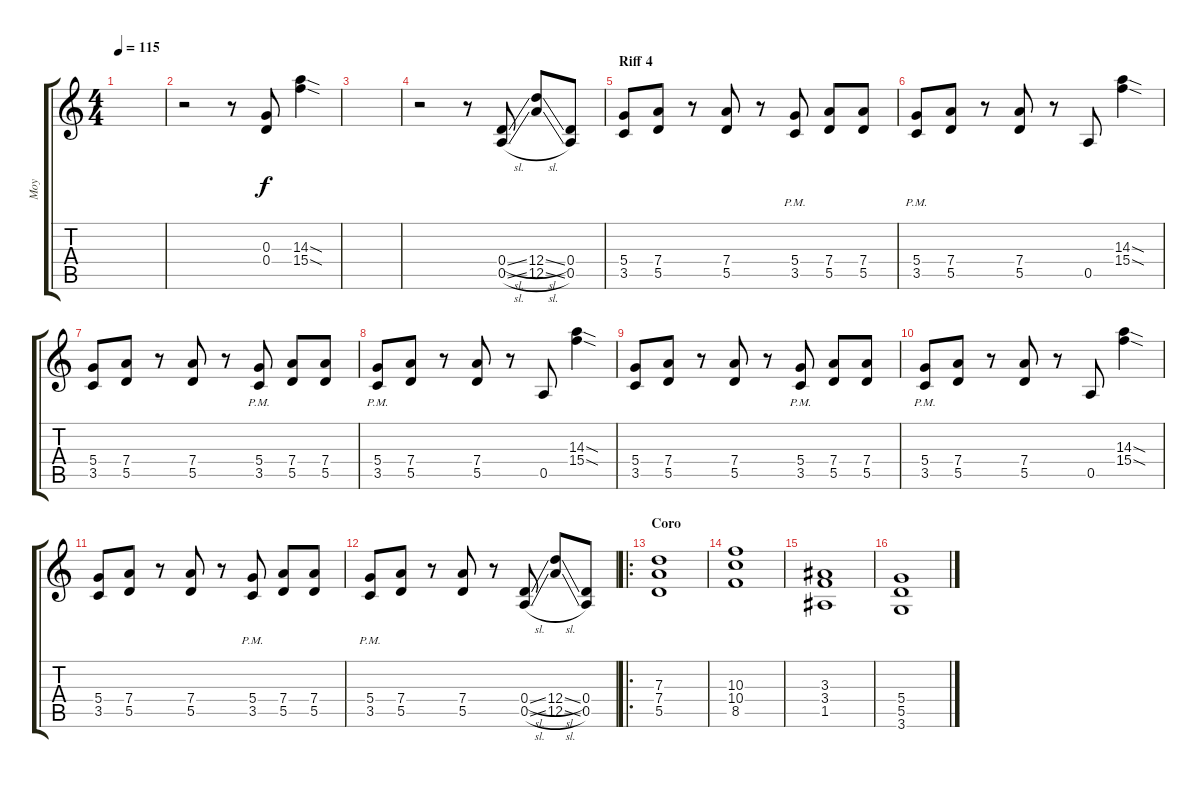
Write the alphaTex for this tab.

\track ("Moy" "Moy") {instrument overdrivenguitar}
\staff {score tabs}
\tuning (E4 B3 G3 D3 A2 E2) {hide}
\ts (4 4)
\tempo 115
\clef g2
\ks c
|
r.2 r.8 (0.3 0.4).8 (14.3{sod} 15.4{sod}).4 |
|
r.2 r.8 (0.4{sl} 0.5{sl}).8 (12.4{sl} 12.5{sl}).8 (0.4 0.5).8 |
\section ("" "Riff 4")
(5.4 3.5).8 (7.4 5.5).8 r.8 (7.4 5.5).8 r.8 (5.4{pm} 3.5{pm}).8 (7.4 5.5).8 (7.4 5.5).8 |
(5.4{pm} 3.5{pm}).8 (7.4 5.5).8 r.8 (7.4 5.5).8 r.8 0.5.8 (14.3{sod} 15.4{sod}).4 |
(5.4 3.5).8 (7.4 5.5).8 r.8 (7.4 5.5).8 r.8 (5.4{pm} 3.5{pm}).8 (7.4 5.5).8 (7.4 5.5).8 |
(5.4{pm} 3.5{pm}).8 (7.4 5.5).8 r.8 (7.4 5.5).8 r.8 0.5.8 (14.3{sod} 15.4{sod}).4 |
(5.4 3.5).8 (7.4 5.5).8 r.8 (7.4 5.5).8 r.8 (5.4{pm} 3.5{pm}).8 (7.4 5.5).8 (7.4 5.5).8 |
(5.4{pm} 3.5{pm}).8 (7.4 5.5).8 r.8 (7.4 5.5).8 r.8 0.5.8 (14.3{sod} 15.4{sod}).4 |
(5.4 3.5).8 (7.4 5.5).8 r.8 (7.4 5.5).8 r.8 (5.4{pm} 3.5{pm}).8 (7.4 5.5).8 (7.4 5.5).8 |
(5.4{pm} 3.5{pm}).8 (7.4 5.5).8 r.8 (7.4 5.5).8 r.8 (0.4{sl} 0.5{sl}).8 (12.4{sl} 12.5{sl}).8 (0.4 0.5).8 |
\ro
\section ("" "Coro")
(7.3 7.4 5.5).1 |
(10.3 10.4 8.5).1 |
(3.3 3.4 1.5).1 |
(5.4 5.5 3.6).1
